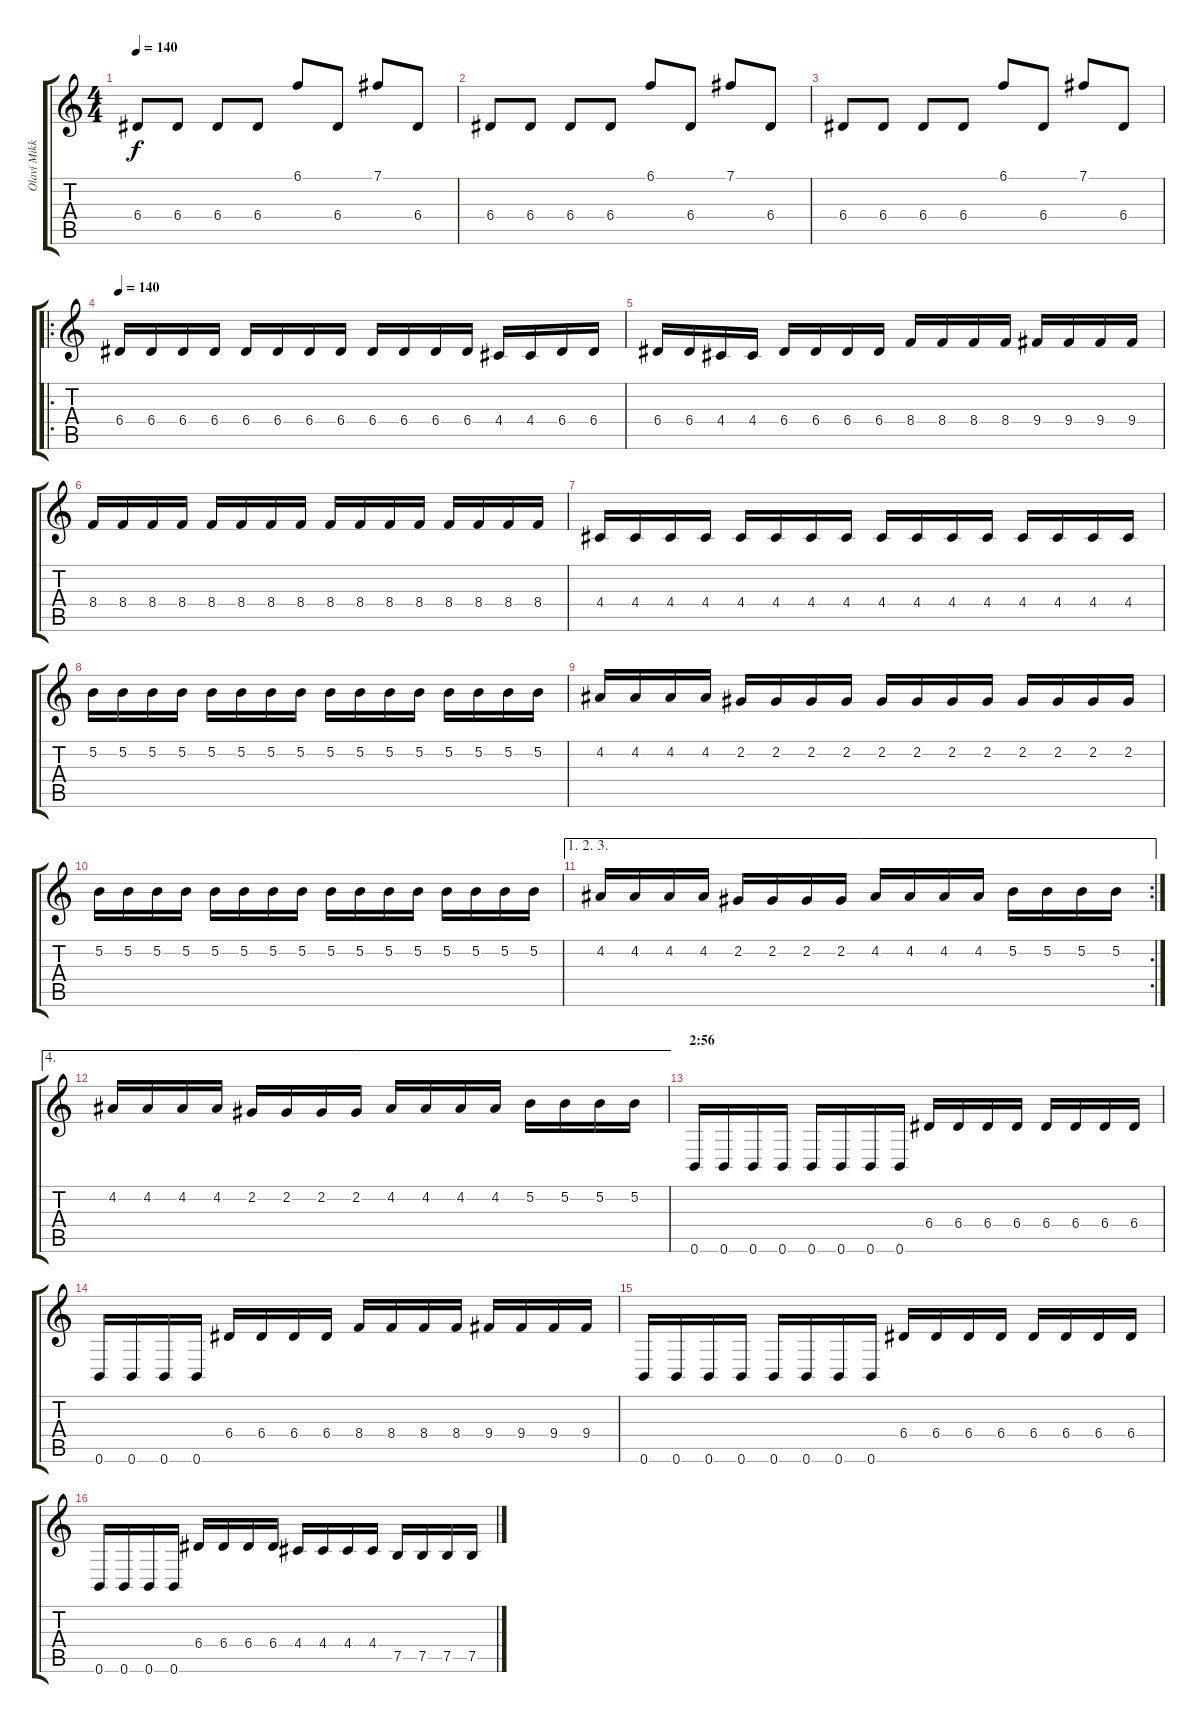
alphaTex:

\track ("Olavi Mikkonen" "Olavi Mikk") {instrument distortionguitar}
\staff {score tabs}
\tuning (B3 Gb3 D3 A2 E2 B1) {hide}
\ts (4 4)
\tempo 140
\clef g2
\ks c
6.4.8{dy f} 6.4.8 6.4.8 6.4.8 6.1.8 6.4.8 7.1.8 6.4.8 |
6.4.8 6.4.8 6.4.8 6.4.8 6.1.8 6.4.8 7.1.8 6.4.8 |
6.4.8 6.4.8 6.4.8 6.4.8 6.1.8 6.4.8 7.1.8 6.4.8 |
\ro
\tempo 140
6.4.16 6.4.16 6.4.16 6.4.16 6.4.16 6.4.16 6.4.16 6.4.16 6.4.16 6.4.16 6.4.16 6.4.16 4.4.16 4.4.16 6.4.16 6.4.16 |
6.4.16 6.4.16 4.4.16 4.4.16 6.4.16 6.4.16 6.4.16 6.4.16 8.4.16 8.4.16 8.4.16 8.4.16 9.4.16 9.4.16 9.4.16 9.4.16 |
8.4.16 8.4.16 8.4.16 8.4.16 8.4.16 8.4.16 8.4.16 8.4.16 8.4.16 8.4.16 8.4.16 8.4.16 8.4.16 8.4.16 8.4.16 8.4.16 |
4.4.16 4.4.16 4.4.16 4.4.16 4.4.16 4.4.16 4.4.16 4.4.16 4.4.16 4.4.16 4.4.16 4.4.16 4.4.16 4.4.16 4.4.16 4.4.16 |
5.2.16 5.2.16 5.2.16 5.2.16 5.2.16 5.2.16 5.2.16 5.2.16 5.2.16 5.2.16 5.2.16 5.2.16 5.2.16 5.2.16 5.2.16 5.2.16 |
4.2.16 4.2.16 4.2.16 4.2.16 2.2.16 2.2.16 2.2.16 2.2.16 2.2.16 2.2.16 2.2.16 2.2.16 2.2.16 2.2.16 2.2.16 2.2.16 |
5.2.16 5.2.16 5.2.16 5.2.16 5.2.16 5.2.16 5.2.16 5.2.16 5.2.16 5.2.16 5.2.16 5.2.16 5.2.16 5.2.16 5.2.16 5.2.16 |
\ae (1 2 3)
\rc 2
4.2.16 4.2.16 4.2.16 4.2.16 2.2.16 2.2.16 2.2.16 2.2.16 4.2.16 4.2.16 4.2.16 4.2.16 5.2.16 5.2.16 5.2.16 5.2.16 |
\ae 4
4.2.16 4.2.16 4.2.16 4.2.16 2.2.16 2.2.16 2.2.16 2.2.16 4.2.16 4.2.16 4.2.16 4.2.16 5.2.16 5.2.16 5.2.16 5.2.16 |
\section ("" "2:56")
0.6.16 0.6.16 0.6.16 0.6.16 0.6.16 0.6.16 0.6.16 0.6.16 6.4.16 6.4.16 6.4.16 6.4.16 6.4.16 6.4.16 6.4.16 6.4.16 |
0.6.16 0.6.16 0.6.16 0.6.16 6.4.16 6.4.16 6.4.16 6.4.16 8.4.16 8.4.16 8.4.16 8.4.16 9.4.16 9.4.16 9.4.16 9.4.16 |
0.6.16 0.6.16 0.6.16 0.6.16 0.6.16 0.6.16 0.6.16 0.6.16 6.4.16 6.4.16 6.4.16 6.4.16 6.4.16 6.4.16 6.4.16 6.4.16 |
0.6.16 0.6.16 0.6.16 0.6.16 6.4.16 6.4.16 6.4.16 6.4.16 4.4.16 4.4.16 4.4.16 4.4.16 7.5.16 7.5.16 7.5.16 7.5.16
